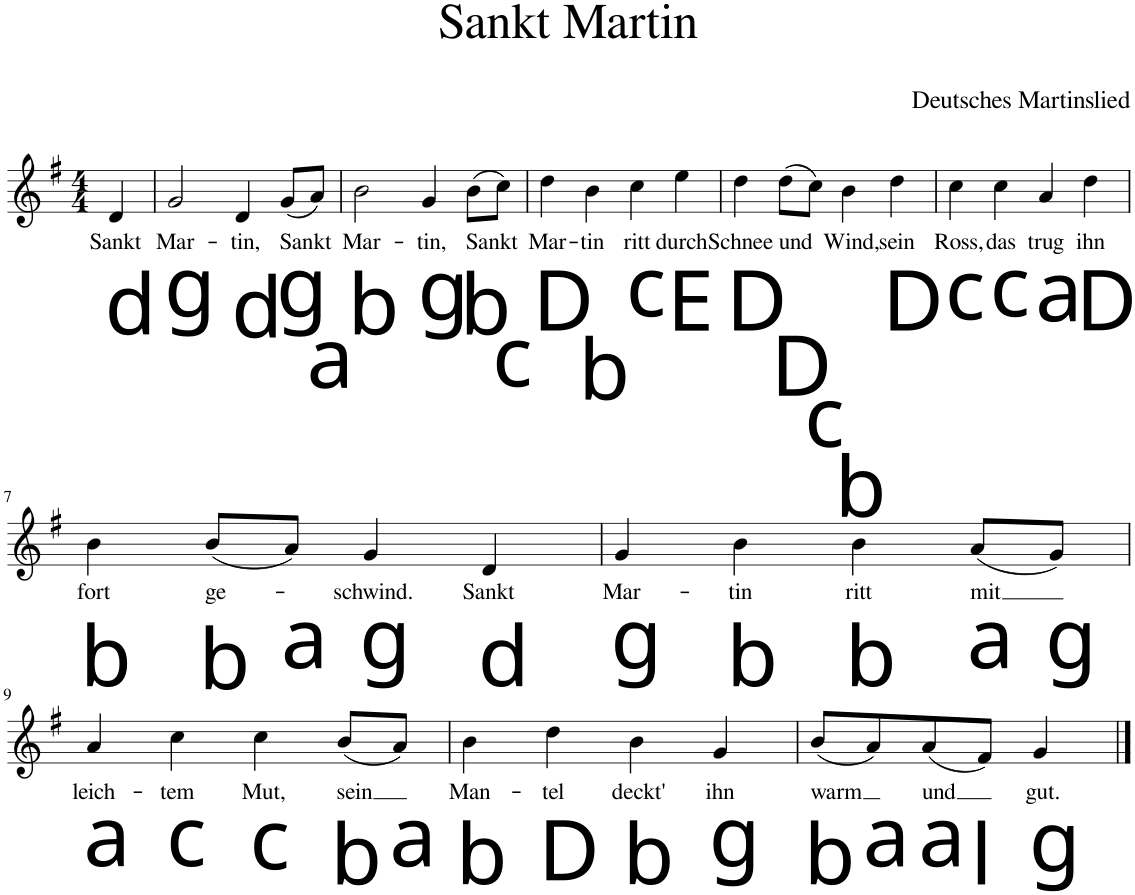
**kern	**text
*part1	*part1
*staff1	*staff1
*I"Piano	*
*I'Pno.	*
*clefG2	*
*k[f#]	*
*M4/4	*
=1	=1
!LO:TX:b:t=d	!
!	!LO:LY:b
4d/	Sankt
=2	=2
!LO:TX:b:t=g	!
!	!LO:LY:b
2g/	Mar-
!LO:TX:b:t=d	!
!	!LO:LY:b
4d/	-tin,
!LO:TX:b:t=g	!
!	!LO:LY:b
(8g/L	-Sankt
!LO:TX:b:t=a	!
8a/J)	.
=3	=3
!LO:TX:b:t=b	!
!	!LO:LY:b
2b\	Mar-
!LO:TX:b:t=g	!
!	!LO:LY:b
4g/	-tin,
!LO:TX:b:t=b	!
!	!LO:LY:b
(8b\L	-Sankt
!LO:TX:b:t=c	!
8cc\J)	.
=4	=4
!LO:TX:b:t=D	!
!	!LO:LY:b
4dd\	Mar-
!LO:TX:b:t=b	!
!	!LO:LY:b
4b\	-tin
!LO:TX:b:t=c	!
!	!LO:LY:b
4cc\	ritt
!LO:TX:b:t=E	!
!	!LO:LY:b
4ee\	durch
=5	=5
!LO:TX:b:t=D	!
!	!LO:LY:b
4dd\	Schnee
!LO:TX:b:t=D	!
!	!LO:LY:b
(8dd\L	und
!LO:TX:b:t=c	!
8cc\J)	.
!LO:TX:b:t=b	!
!	!LO:LY:b
4b\	Wind,
!LO:TX:b:t=D	!
!	!LO:LY:b
4dd\	sein
=6	=6
!LO:TX:b:t=c	!
!	!LO:LY:b
4cc\	Ross,
!LO:TX:b:t=c	!
!	!LO:LY:b
4cc\	das
!LO:TX:b:t=a	!
!	!LO:LY:b
4a/	trug
!LO:TX:b:t=D	!
!	!LO:LY:b
4dd\	ihn
!!LO:LB:g=z
=7	=7
!LO:TX:b:t=b	!
!	!LO:LY:b
4b\	fort
!LO:TX:b:t=b	!
!	!LO:LY:b
(8b/L	ge-
!LO:TX:b:t=a	!
8a/J)	.
!LO:TX:b:t=g	!
!	!LO:LY:b
4g/	-schwind.
!LO:TX:b:t=d	!
!	!LO:LY:b
4d/	Sankt
=8	=8
!LO:TX:b:t=g	!
!	!LO:LY:b
4g/	Mar-
!LO:TX:b:t=b	!
!	!LO:LY:b
4b\	-tin
!LO:TX:b:t=b	!
!	!LO:LY:b
4b\	ritt
!LO:TX:b:t=a	!
!	!LO:LY:b
(8a/L	mit
!LO:TX:b:t=g	!
8g/J)	.
!!LO:LB:g=z
=9	=9
!LO:TX:b:t=a	!
!	!LO:LY:b
4a/	leich-
!LO:TX:b:t=c	!
!	!LO:LY:b
4cc\	-tem
!LO:TX:b:t=c	!
!	!LO:LY:b
4cc\	Mut,
!LO:TX:b:t=b	!
!	!LO:LY:b
(8b/L	sein
!LO:TX:b:t=a	!
8a/J)	.
=10	=10
!LO:TX:b:t=b	!
!	!LO:LY:b
4b\	Man-
!LO:TX:b:t=D	!
!	!LO:LY:b
4dd\	-tel
!LO:TX:b:t=b	!
!	!LO:LY:b
4b\	deckt'
!LO:TX:b:t=g	!
!	!LO:LY:b
4g/	ihn
=11	=11
!LO:TX:b:t=b	!
!	!LO:LY:b
(8b/L	warm
!LO:TX:b:t=a	!
8a/)	.
!LO:TX:b:t=a	!
!	!LO:LY:b
(8a/	und
!LO:TX:b:t=l	!
8f#/J)	.
!LO:TX:b:t=g	!
!	!LO:LY:b
4g/	gut.
==	==
*-	*-
